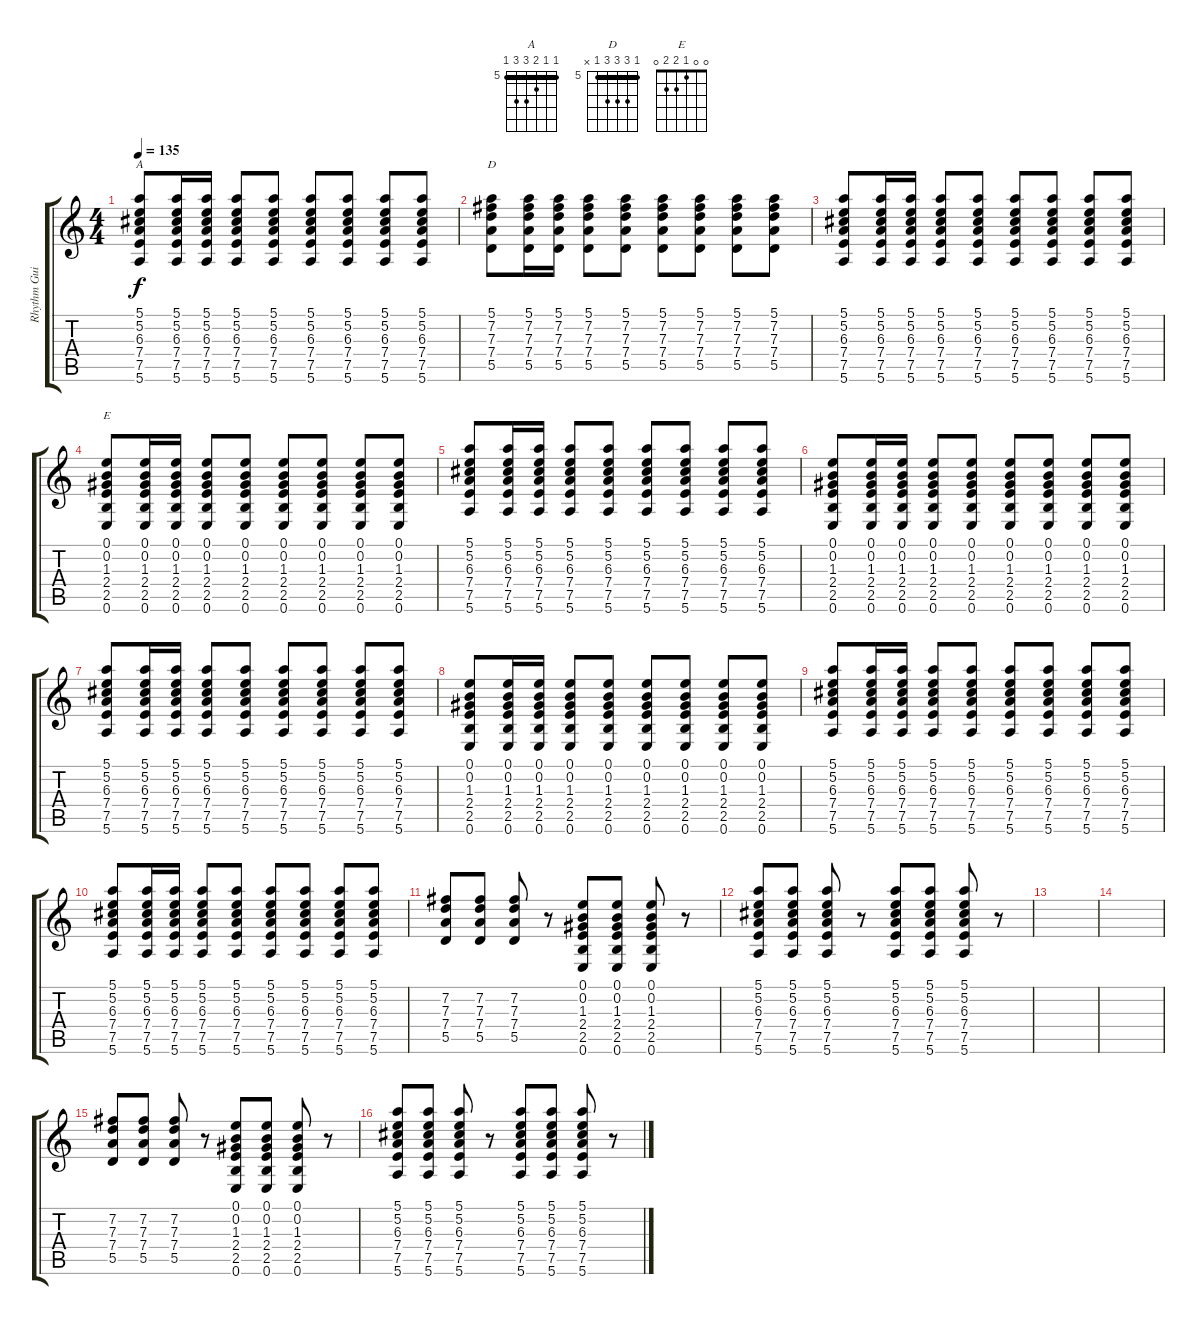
\track ("Rhythm Guitar - Bruce" "Rhythm Gui") {instrument acousticguitarsteel}
\staff {score tabs}
\tuning (E4 B3 G3 D3 A2 E2) {hide}
\chord ("A" 5 5 6 7 7 5) {firstfret 5 barre 5}
\chord ("D" 5 7 7 7 5 x) {firstfret 5 barre 5}
\chord ("E" 0 0 1 2 2 0)
\ts (4 4)
\tempo 135
\clef g2
\ks c
(5.1 5.2 6.3 7.4 7.5 5.6).8{ch "A" dy f} (5.1 5.2 6.3 7.4 7.5 5.6).16 (5.1 5.2 6.3 7.4 7.5 5.6).16 (5.1 5.2 6.3 7.4 7.5 5.6).8 (5.1 5.2 6.3 7.4 7.5 5.6).8 (5.1 5.2 6.3 7.4 7.5 5.6).8 (5.1 5.2 6.3 7.4 7.5 5.6).8 (5.1 5.2 6.3 7.4 7.5 5.6).8 (5.1 5.2 6.3 7.4 7.5 5.6).8 |
(5.1 7.2 7.3 7.4 5.5).8{ch "D"} (5.1 7.2 7.3 7.4 5.5).16 (5.1 7.2 7.3 7.4 5.5).16 (5.1 7.2 7.3 7.4 5.5).8 (5.1 7.2 7.3 7.4 5.5).8 (5.1 7.2 7.3 7.4 5.5).8 (5.1 7.2 7.3 7.4 5.5).8 (5.1 7.2 7.3 7.4 5.5).8 (5.1 7.2 7.3 7.4 5.5).8 |
(5.1 5.2 6.3 7.4 7.5 5.6).8 (5.1 5.2 6.3 7.4 7.5 5.6).16 (5.1 5.2 6.3 7.4 7.5 5.6).16 (5.1 5.2 6.3 7.4 7.5 5.6).8 (5.1 5.2 6.3 7.4 7.5 5.6).8 (5.1 5.2 6.3 7.4 7.5 5.6).8 (5.1 5.2 6.3 7.4 7.5 5.6).8 (5.1 5.2 6.3 7.4 7.5 5.6).8 (5.1 5.2 6.3 7.4 7.5 5.6).8 |
(0.1 0.2 1.3 2.4 2.5 0.6).8{ch "E"} (0.1 0.2 1.3 2.4 2.5 0.6).16 (0.1 0.2 1.3 2.4 2.5 0.6).16 (0.1 0.2 1.3 2.4 2.5 0.6).8 (0.1 0.2 1.3 2.4 2.5 0.6).8 (0.1 0.2 1.3 2.4 2.5 0.6).8 (0.1 0.2 1.3 2.4 2.5 0.6).8 (0.1 0.2 1.3 2.4 2.5 0.6).8 (0.1 0.2 1.3 2.4 2.5 0.6).8 |
(5.1 5.2 6.3 7.4 7.5 5.6).8 (5.1 5.2 6.3 7.4 7.5 5.6).16 (5.1 5.2 6.3 7.4 7.5 5.6).16 (5.1 5.2 6.3 7.4 7.5 5.6).8 (5.1 5.2 6.3 7.4 7.5 5.6).8 (5.1 5.2 6.3 7.4 7.5 5.6).8 (5.1 5.2 6.3 7.4 7.5 5.6).8 (5.1 5.2 6.3 7.4 7.5 5.6).8 (5.1 5.2 6.3 7.4 7.5 5.6).8 |
(0.1 0.2 1.3 2.4 2.5 0.6).8 (0.1 0.2 1.3 2.4 2.5 0.6).16 (0.1 0.2 1.3 2.4 2.5 0.6).16 (0.1 0.2 1.3 2.4 2.5 0.6).8 (0.1 0.2 1.3 2.4 2.5 0.6).8 (0.1 0.2 1.3 2.4 2.5 0.6).8 (0.1 0.2 1.3 2.4 2.5 0.6).8 (0.1 0.2 1.3 2.4 2.5 0.6).8 (0.1 0.2 1.3 2.4 2.5 0.6).8 |
(5.1 5.2 6.3 7.4 7.5 5.6).8 (5.1 5.2 6.3 7.4 7.5 5.6).16 (5.1 5.2 6.3 7.4 7.5 5.6).16 (5.1 5.2 6.3 7.4 7.5 5.6).8 (5.1 5.2 6.3 7.4 7.5 5.6).8 (5.1 5.2 6.3 7.4 7.5 5.6).8 (5.1 5.2 6.3 7.4 7.5 5.6).8 (5.1 5.2 6.3 7.4 7.5 5.6).8 (5.1 5.2 6.3 7.4 7.5 5.6).8 |
(0.1 0.2 1.3 2.4 2.5 0.6).8 (0.1 0.2 1.3 2.4 2.5 0.6).16 (0.1 0.2 1.3 2.4 2.5 0.6).16 (0.1 0.2 1.3 2.4 2.5 0.6).8 (0.1 0.2 1.3 2.4 2.5 0.6).8 (0.1 0.2 1.3 2.4 2.5 0.6).8 (0.1 0.2 1.3 2.4 2.5 0.6).8 (0.1 0.2 1.3 2.4 2.5 0.6).8 (0.1 0.2 1.3 2.4 2.5 0.6).8 |
(5.1 5.2 6.3 7.4 7.5 5.6).8 (5.1 5.2 6.3 7.4 7.5 5.6).16 (5.1 5.2 6.3 7.4 7.5 5.6).16 (5.1 5.2 6.3 7.4 7.5 5.6).8 (5.1 5.2 6.3 7.4 7.5 5.6).8 (5.1 5.2 6.3 7.4 7.5 5.6).8 (5.1 5.2 6.3 7.4 7.5 5.6).8 (5.1 5.2 6.3 7.4 7.5 5.6).8 (5.1 5.2 6.3 7.4 7.5 5.6).8 |
(5.1 5.2 6.3 7.4 7.5 5.6).8 (5.1 5.2 6.3 7.4 7.5 5.6).16 (5.1 5.2 6.3 7.4 7.5 5.6).16 (5.1 5.2 6.3 7.4 7.5 5.6).8 (5.1 5.2 6.3 7.4 7.5 5.6).8 (5.1 5.2 6.3 7.4 7.5 5.6).8 (5.1 5.2 6.3 7.4 7.5 5.6).8 (5.1 5.2 6.3 7.4 7.5 5.6).8 (5.1 5.2 6.3 7.4 7.5 5.6).8 |
(7.2 7.3 7.4 5.5).8 (7.2 7.3 7.4 5.5).8 (7.2 7.3 7.4 5.5).8 r.8 (0.1 0.2 1.3 2.4 2.5 0.6).8 (0.1 0.2 1.3 2.4 2.5 0.6).8 (0.1 0.2 1.3 2.4 2.5 0.6).8 r.8 |
(5.1 5.2 6.3 7.4 7.5 5.6).8 (5.1 5.2 6.3 7.4 7.5 5.6).8 (5.1 5.2 6.3 7.4 7.5 5.6).8 r.8 (5.1 5.2 6.3 7.4 7.5 5.6).8 (5.1 5.2 6.3 7.4 7.5 5.6).8 (5.1 5.2 6.3 7.4 7.5 5.6).8 r.8 |
|
|
(7.2 7.3 7.4 5.5).8 (7.2 7.3 7.4 5.5).8 (7.2 7.3 7.4 5.5).8 r.8 (0.1 0.2 1.3 2.4 2.5 0.6).8 (0.1 0.2 1.3 2.4 2.5 0.6).8 (0.1 0.2 1.3 2.4 2.5 0.6).8 r.8 |
(5.1 5.2 6.3 7.4 7.5 5.6).8 (5.1 5.2 6.3 7.4 7.5 5.6).8 (5.1 5.2 6.3 7.4 7.5 5.6).8 r.8 (5.1 5.2 6.3 7.4 7.5 5.6).8 (5.1 5.2 6.3 7.4 7.5 5.6).8 (5.1 5.2 6.3 7.4 7.5 5.6).8 r.8
